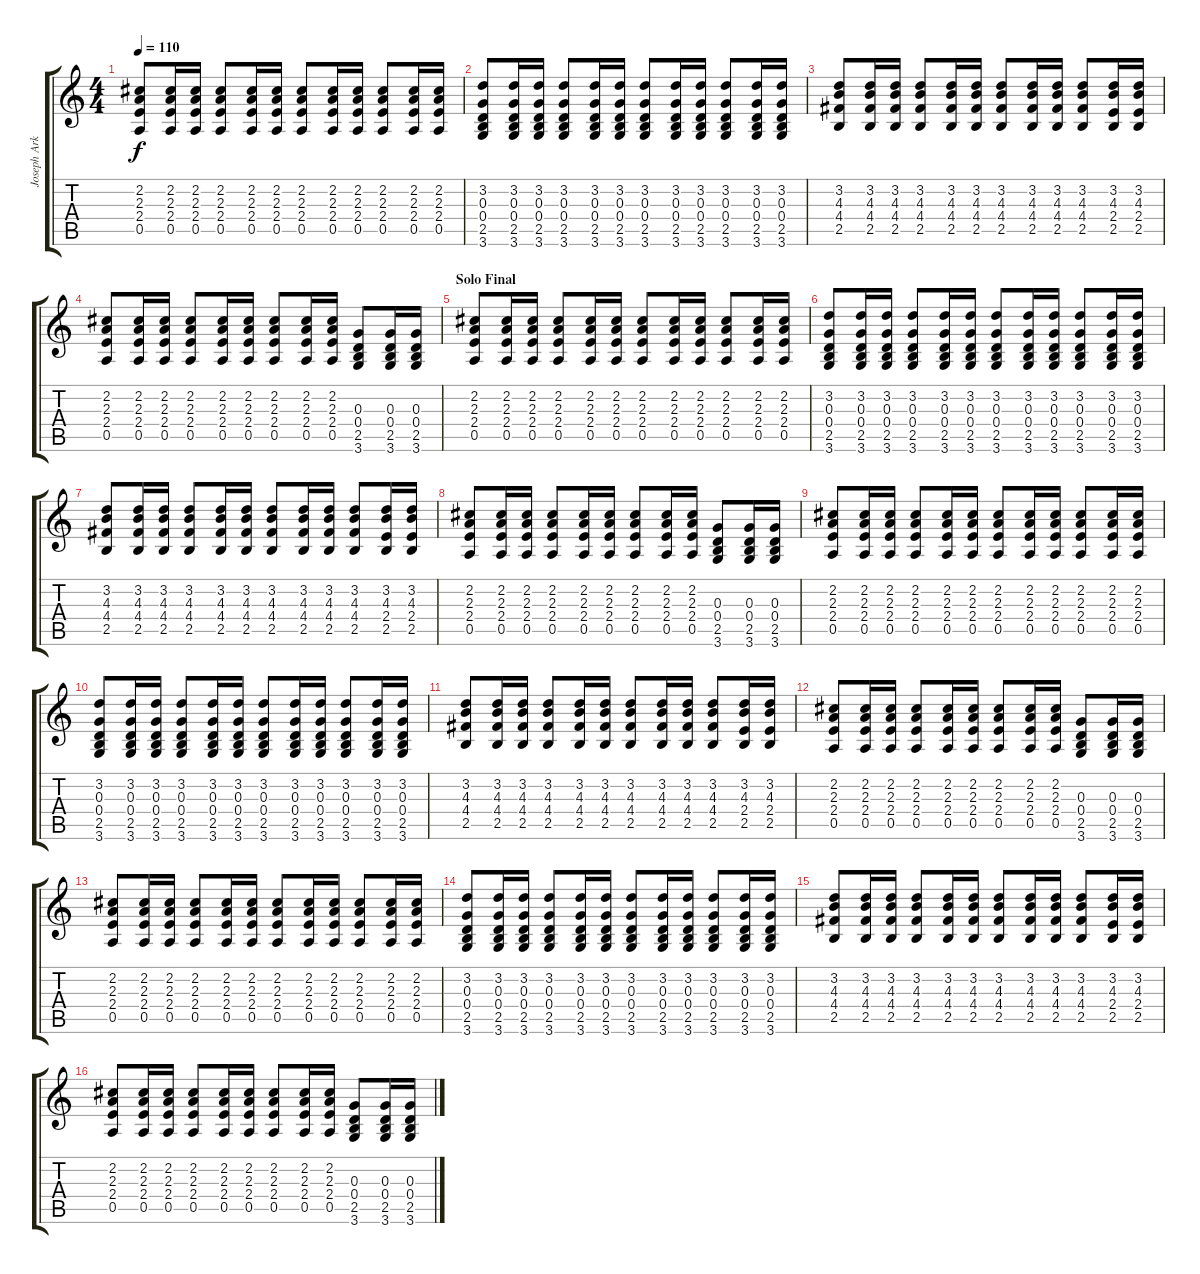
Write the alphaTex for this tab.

\track ("Joseph Arkansas" "Joseph Ark") {instrument acousticguitarsteel}
\staff {score tabs}
\tuning (E4 B3 G3 D3 A2 E2) {hide}
\ts (4 4)
\tempo 110
\clef g2
\ks c
(2.2 2.3 2.4 0.5).8{dy f} (2.2 2.3 2.4 0.5).16 (2.2 2.3 2.4 0.5).16 (2.2 2.3 2.4 0.5).8 (2.2 2.3 2.4 0.5).16 (2.2 2.3 2.4 0.5).16 (2.2 2.3 2.4 0.5).8 (2.2 2.3 2.4 0.5).16 (2.2 2.3 2.4 0.5).16 (2.2 2.3 2.4 0.5).8 (2.2 2.3 2.4 0.5).16 (2.2 2.3 2.4 0.5).16 |
(3.2 0.3 0.4 2.5 3.6).8 (3.2 0.3 0.4 2.5 3.6).16 (3.2 0.3 0.4 2.5 3.6).16 (3.2 0.3 0.4 2.5 3.6).8 (3.2 0.3 0.4 2.5 3.6).16 (3.2 0.3 0.4 2.5 3.6).16 (3.2 0.3 0.4 2.5 3.6).8 (3.2 0.3 0.4 2.5 3.6).16 (3.2 0.3 0.4 2.5 3.6).16 (3.2 0.3 0.4 2.5 3.6).8 (3.2 0.3 0.4 2.5 3.6).16 (3.2 0.3 0.4 2.5 3.6).16 |
(3.2 4.3 4.4 2.5).8 (3.2 4.3 4.4 2.5).16 (3.2 4.3 4.4 2.5).16 (3.2 4.3 4.4 2.5).8 (3.2 4.3 4.4 2.5).16 (3.2 4.3 4.4 2.5).16 (3.2 4.3 4.4 2.5).8 (3.2 4.3 4.4 2.5).16 (3.2 4.3 4.4 2.5).16 (3.2 4.3 4.4 2.5).8 (3.2 4.3 2.4 2.5).16 (3.2 4.3 2.4 2.5).16 |
(2.2 2.3 2.4 0.5).8 (2.2 2.3 2.4 0.5).16 (2.2 2.3 2.4 0.5).16 (2.2 2.3 2.4 0.5).8 (2.2 2.3 2.4 0.5).16 (2.2 2.3 2.4 0.5).16 (2.2 2.3 2.4 0.5).8 (2.2 2.3 2.4 0.5).16 (2.2 2.3 2.4 0.5).16 (0.3 0.4 2.5 3.6).8 (0.3 0.4 2.5 3.6).16 (0.3 0.4 2.5 3.6).16 |
\section ("" "Solo Final")
(2.2 2.3 2.4 0.5).8 (2.2 2.3 2.4 0.5).16 (2.2 2.3 2.4 0.5).16 (2.2 2.3 2.4 0.5).8 (2.2 2.3 2.4 0.5).16 (2.2 2.3 2.4 0.5).16 (2.2 2.3 2.4 0.5).8 (2.2 2.3 2.4 0.5).16 (2.2 2.3 2.4 0.5).16 (2.2 2.3 2.4 0.5).8 (2.2 2.3 2.4 0.5).16 (2.2 2.3 2.4 0.5).16 |
(3.2 0.3 0.4 2.5 3.6).8 (3.2 0.3 0.4 2.5 3.6).16 (3.2 0.3 0.4 2.5 3.6).16 (3.2 0.3 0.4 2.5 3.6).8 (3.2 0.3 0.4 2.5 3.6).16 (3.2 0.3 0.4 2.5 3.6).16 (3.2 0.3 0.4 2.5 3.6).8 (3.2 0.3 0.4 2.5 3.6).16 (3.2 0.3 0.4 2.5 3.6).16 (3.2 0.3 0.4 2.5 3.6).8 (3.2 0.3 0.4 2.5 3.6).16 (3.2 0.3 0.4 2.5 3.6).16 |
(3.2 4.3 4.4 2.5).8 (3.2 4.3 4.4 2.5).16 (3.2 4.3 4.4 2.5).16 (3.2 4.3 4.4 2.5).8 (3.2 4.3 4.4 2.5).16 (3.2 4.3 4.4 2.5).16 (3.2 4.3 4.4 2.5).8 (3.2 4.3 4.4 2.5).16 (3.2 4.3 4.4 2.5).16 (3.2 4.3 4.4 2.5).8 (3.2 4.3 2.4 2.5).16 (3.2 4.3 2.4 2.5).16 |
(2.2 2.3 2.4 0.5).8 (2.2 2.3 2.4 0.5).16 (2.2 2.3 2.4 0.5).16 (2.2 2.3 2.4 0.5).8 (2.2 2.3 2.4 0.5).16 (2.2 2.3 2.4 0.5).16 (2.2 2.3 2.4 0.5).8 (2.2 2.3 2.4 0.5).16 (2.2 2.3 2.4 0.5).16 (0.3 0.4 2.5 3.6).8 (0.3 0.4 2.5 3.6).16 (0.3 0.4 2.5 3.6).16 |
(2.2 2.3 2.4 0.5).8 (2.2 2.3 2.4 0.5).16 (2.2 2.3 2.4 0.5).16 (2.2 2.3 2.4 0.5).8 (2.2 2.3 2.4 0.5).16 (2.2 2.3 2.4 0.5).16 (2.2 2.3 2.4 0.5).8 (2.2 2.3 2.4 0.5).16 (2.2 2.3 2.4 0.5).16 (2.2 2.3 2.4 0.5).8 (2.2 2.3 2.4 0.5).16 (2.2 2.3 2.4 0.5).16 |
(3.2 0.3 0.4 2.5 3.6).8 (3.2 0.3 0.4 2.5 3.6).16 (3.2 0.3 0.4 2.5 3.6).16 (3.2 0.3 0.4 2.5 3.6).8 (3.2 0.3 0.4 2.5 3.6).16 (3.2 0.3 0.4 2.5 3.6).16 (3.2 0.3 0.4 2.5 3.6).8 (3.2 0.3 0.4 2.5 3.6).16 (3.2 0.3 0.4 2.5 3.6).16 (3.2 0.3 0.4 2.5 3.6).8 (3.2 0.3 0.4 2.5 3.6).16 (3.2 0.3 0.4 2.5 3.6).16 |
(3.2 4.3 4.4 2.5).8 (3.2 4.3 4.4 2.5).16 (3.2 4.3 4.4 2.5).16 (3.2 4.3 4.4 2.5).8 (3.2 4.3 4.4 2.5).16 (3.2 4.3 4.4 2.5).16 (3.2 4.3 4.4 2.5).8 (3.2 4.3 4.4 2.5).16 (3.2 4.3 4.4 2.5).16 (3.2 4.3 4.4 2.5).8 (3.2 4.3 2.4 2.5).16 (3.2 4.3 2.4 2.5).16 |
(2.2 2.3 2.4 0.5).8 (2.2 2.3 2.4 0.5).16 (2.2 2.3 2.4 0.5).16 (2.2 2.3 2.4 0.5).8 (2.2 2.3 2.4 0.5).16 (2.2 2.3 2.4 0.5).16 (2.2 2.3 2.4 0.5).8 (2.2 2.3 2.4 0.5).16 (2.2 2.3 2.4 0.5).16 (0.3 0.4 2.5 3.6).8 (0.3 0.4 2.5 3.6).16 (0.3 0.4 2.5 3.6).16 |
(2.2 2.3 2.4 0.5).8 (2.2 2.3 2.4 0.5).16 (2.2 2.3 2.4 0.5).16 (2.2 2.3 2.4 0.5).8 (2.2 2.3 2.4 0.5).16 (2.2 2.3 2.4 0.5).16 (2.2 2.3 2.4 0.5).8 (2.2 2.3 2.4 0.5).16 (2.2 2.3 2.4 0.5).16 (2.2 2.3 2.4 0.5).8 (2.2 2.3 2.4 0.5).16 (2.2 2.3 2.4 0.5).16 |
(3.2 0.3 0.4 2.5 3.6).8 (3.2 0.3 0.4 2.5 3.6).16 (3.2 0.3 0.4 2.5 3.6).16 (3.2 0.3 0.4 2.5 3.6).8 (3.2 0.3 0.4 2.5 3.6).16 (3.2 0.3 0.4 2.5 3.6).16 (3.2 0.3 0.4 2.5 3.6).8 (3.2 0.3 0.4 2.5 3.6).16 (3.2 0.3 0.4 2.5 3.6).16 (3.2 0.3 0.4 2.5 3.6).8 (3.2 0.3 0.4 2.5 3.6).16 (3.2 0.3 0.4 2.5 3.6).16 |
(3.2 4.3 4.4 2.5).8 (3.2 4.3 4.4 2.5).16 (3.2 4.3 4.4 2.5).16 (3.2 4.3 4.4 2.5).8 (3.2 4.3 4.4 2.5).16 (3.2 4.3 4.4 2.5).16 (3.2 4.3 4.4 2.5).8 (3.2 4.3 4.4 2.5).16 (3.2 4.3 4.4 2.5).16 (3.2 4.3 4.4 2.5).8 (3.2 4.3 2.4 2.5).16 (3.2 4.3 2.4 2.5).16 |
(2.2 2.3 2.4 0.5).8 (2.2 2.3 2.4 0.5).16 (2.2 2.3 2.4 0.5).16 (2.2 2.3 2.4 0.5).8 (2.2 2.3 2.4 0.5).16 (2.2 2.3 2.4 0.5).16 (2.2 2.3 2.4 0.5).8 (2.2 2.3 2.4 0.5).16 (2.2 2.3 2.4 0.5).16 (0.3 0.4 2.5 3.6).8 (0.3 0.4 2.5 3.6).16 (0.3 0.4 2.5 3.6).16
